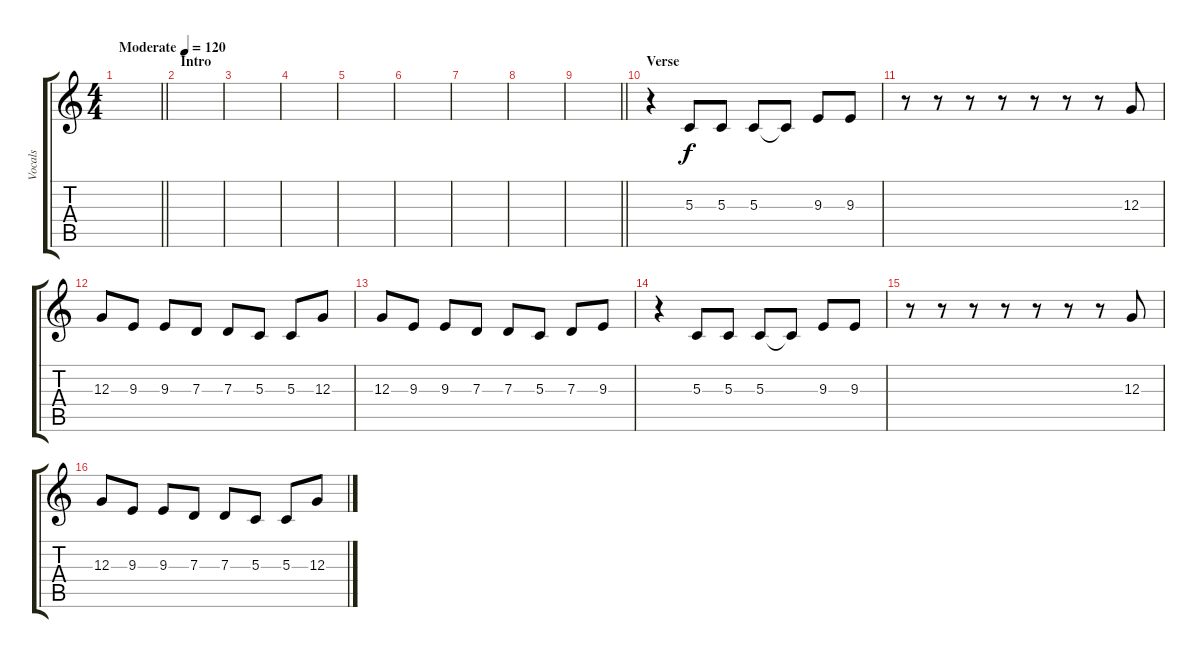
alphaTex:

\track ("Vocals" "Vocals") {instrument clarinet}
\staff {score tabs}
\tuning (E4 B3 G3 D3 A2 E2) {hide}
\ts (4 4)
\tempo (120 "Moderate")
\clef g2
\barLineRight lightlight
\ks c
|
\section ("" "Intro")
|
|
|
|
|
|
|
\barLineRight lightlight
|
\section ("" "Verse")
r.4 5.3.8 5.3.8 5.3.8 5.3{t}.8 9.3.8 9.3.8 |
r.8 r.8 r.8 r.8 r.8 r.8 r.8 12.3.8 |
12.3.8 9.3.8 9.3.8 7.3.8 7.3.8 5.3.8 5.3.8 12.3.8 |
12.3.8 9.3.8 9.3.8 7.3.8 7.3.8 5.3.8 7.3.8 9.3.8 |
r.4 5.3.8 5.3.8 5.3.8 5.3{t}.8 9.3.8 9.3.8 |
r.8 r.8 r.8 r.8 r.8 r.8 r.8 12.3.8 |
12.3.8 9.3.8 9.3.8 7.3.8 7.3.8 5.3.8 5.3.8 12.3.8
